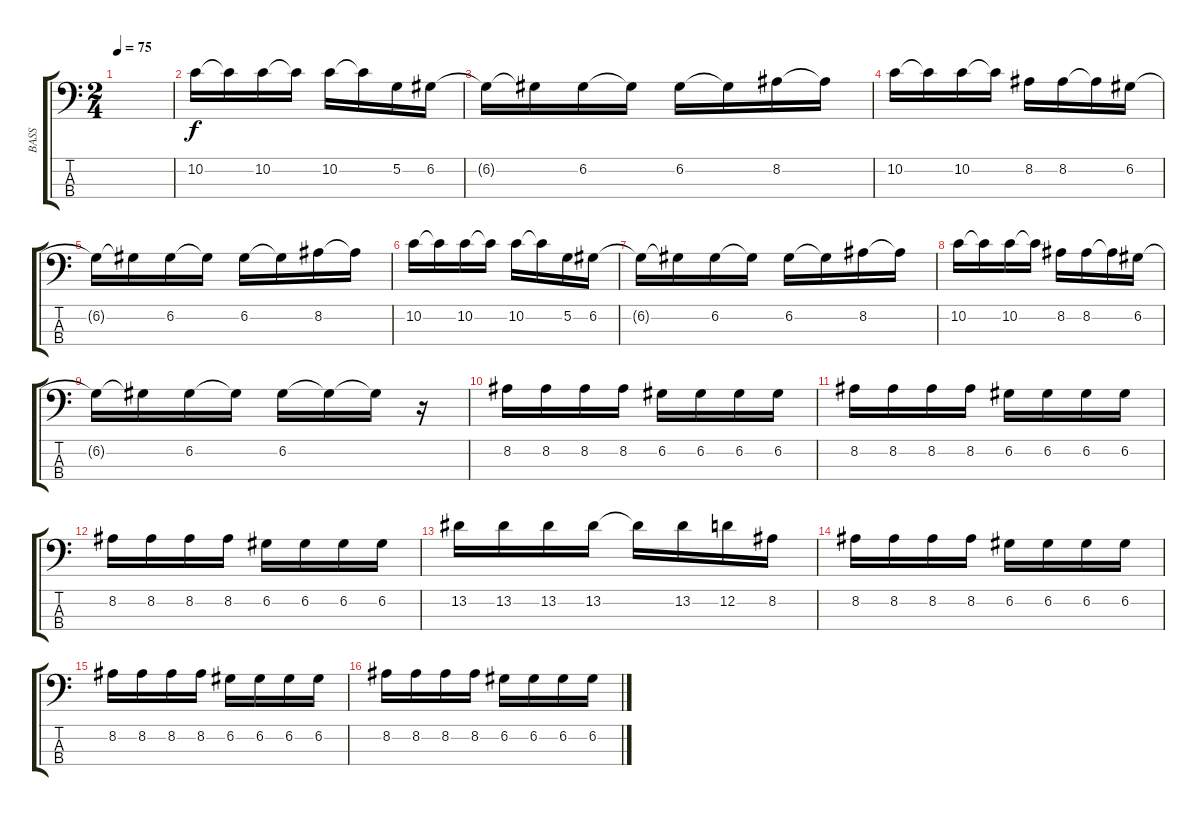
\track ("BASS" "BASS") {instrument acousticguitarnylon}
\staff {score tabs}
\tuning (G2 D2 A1 E1) {hide}
\ts (2 4)
\tempo 75
\clef f4
\ks c
|
10.2.16{balance 14} 10.2{t}.16 10.2.16 10.2{t}.16 10.2.16 10.2{t}.16 5.2.16 6.2.16 |
6.2{t}.16 6.2{t}.16 6.2.16 6.2{t}.16 6.2.16 6.2{t}.16 8.2.16 8.2{t}.16 |
10.2.16 10.2{t}.16 10.2.16 10.2{t}.16 8.2.16 8.2.16 8.2{t}.16 6.2.16 |
6.2{t}.16 6.2{t}.16 6.2.16 6.2{t}.16 6.2.16 6.2{t}.16 8.2.16 8.2{t}.16 |
10.2.16 10.2{t}.16 10.2.16 10.2{t}.16 10.2.16 10.2{t}.16 5.2.16 6.2.16 |
6.2{t}.16 6.2{t}.16 6.2.16 6.2{t}.16 6.2.16 6.2{t}.16 8.2.16 8.2{t}.16 |
10.2.16 10.2{t}.16 10.2.16 10.2{t}.16 8.2.16 8.2.16 8.2{t}.16 6.2.16 |
6.2{t}.16 6.2{t}.16 6.2.16 6.2{t}.16 6.2.16 6.2{t}.16 6.2{t}.16 r.16 |
8.2.16{balance 8} 8.2.16 8.2.16 8.2.16 6.2.16 6.2.16 6.2.16 6.2.16 |
8.2.16 8.2.16 8.2.16 8.2.16 6.2.16 6.2.16 6.2.16 6.2.16 |
8.2.16 8.2.16 8.2.16 8.2.16 6.2.16 6.2.16 6.2.16 6.2.16 |
13.2.16 13.2.16 13.2.16 13.2.16 13.2{t}.16 13.2.16 12.2.16 8.2.16 |
8.2.16{balance 8} 8.2.16 8.2.16 8.2.16 6.2.16 6.2.16 6.2.16 6.2.16 |
8.2.16 8.2.16 8.2.16 8.2.16 6.2.16 6.2.16 6.2.16 6.2.16 |
8.2.16 8.2.16 8.2.16 8.2.16 6.2.16 6.2.16 6.2.16 6.2.16
